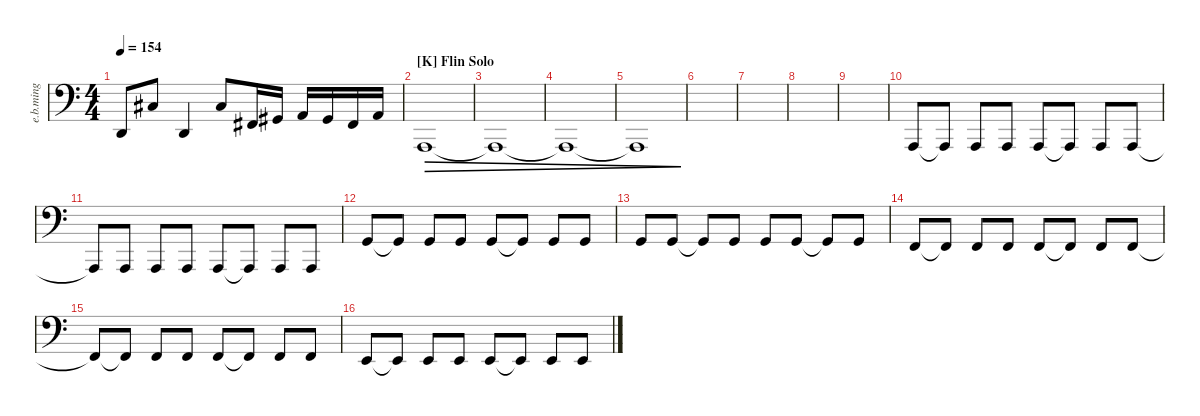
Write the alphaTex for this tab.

\defaultSystemsLayout 4
\hideDynamics
\bracketExtendMode nobrackets
\otherSystemsTrackNameOrientation horizontal
\track ("Electric Bass Ming" "e.b.ming") {instrument electricbassfinger}
\staff {score}
\tuning (G2 D2 A1 E1 A0)
\ts (4 4)
\tempo 154
\clef f4
\ks c
5.5.8{dy mf beam Up} 4.3{acc #}.8{beam Up} 5.5.4{beam Up} 4.3{acc #}.8{beam Up} 2.4{acc #}.16{beam Up} 4.4{acc #}.16{beam Up} 5.4.16{beam Up} 4.4{acc #}.16{beam Up} 2.4{acc #}.16{beam Up} 0.3.16{beam Up} |
\section ("K" "Flin Solo")
0.5.1{dec beam Up} |
0.5{t}.1{dec beam Up} |
0.5{t}.1{dec beam Up} |
0.5{t}.1{dec beam Up} |
|
|
|
|
0.5.8{dy ff beam Up} 0.5{t}.8{beam Up} 0.5.8{beam Up} 0.5.8{beam Up} 0.5.8{beam Up} 0.5{t}.8{beam Up} 0.5.8{beam Up} 0.5.8{beam Up} |
0.5{t}.8{beam Up} 0.5.8{beam Up} 0.5.8{beam Up} 0.5.8{beam Up} 0.5.8{beam Up} 0.5{t}.8{beam Up} 0.5.8{beam Up} 0.5.8{beam Up} |
10.5.8{beam Up} 10.5{t}.8{beam Up} 10.5.8{beam Up} 10.5.8{beam Up} 10.5.8{beam Up} 10.5{t}.8{beam Up} 10.5.8{beam Up} 10.5.8{beam Up} |
10.5.8{beam Up} 10.5.8{beam Up} 10.5{t}.8{beam Up} 10.5.8{beam Up} 10.5.8{beam Up} 10.5.8{beam Up} 10.5{t}.8{beam Up} 10.5.8{beam Up} |
8.5.8{beam Up} 8.5{t}.8{beam Up} 8.5.8{beam Up} 8.5.8{beam Up} 8.5.8{beam Up} 8.5{t}.8{beam Up} 8.5.8{beam Up} 8.5.8{beam Up} |
8.5{t}.8{dy mf beam Up} 8.5{t}.8{dy mp beam Up} 8.5.8{dy ff beam Up} 8.5.8{beam Up} 8.5.8{beam Up} 8.5{t}.8{beam Up} 8.5.8{beam Up} 8.5.8{beam Up} |
7.5.8{beam Up} 7.5{t}.8{beam Up} 7.5.8{beam Up} 7.5.8{beam Up} 7.5.8{beam Up} 7.5{t}.8{beam Up} 7.5.8{beam Up} 7.5.8{beam Up}
